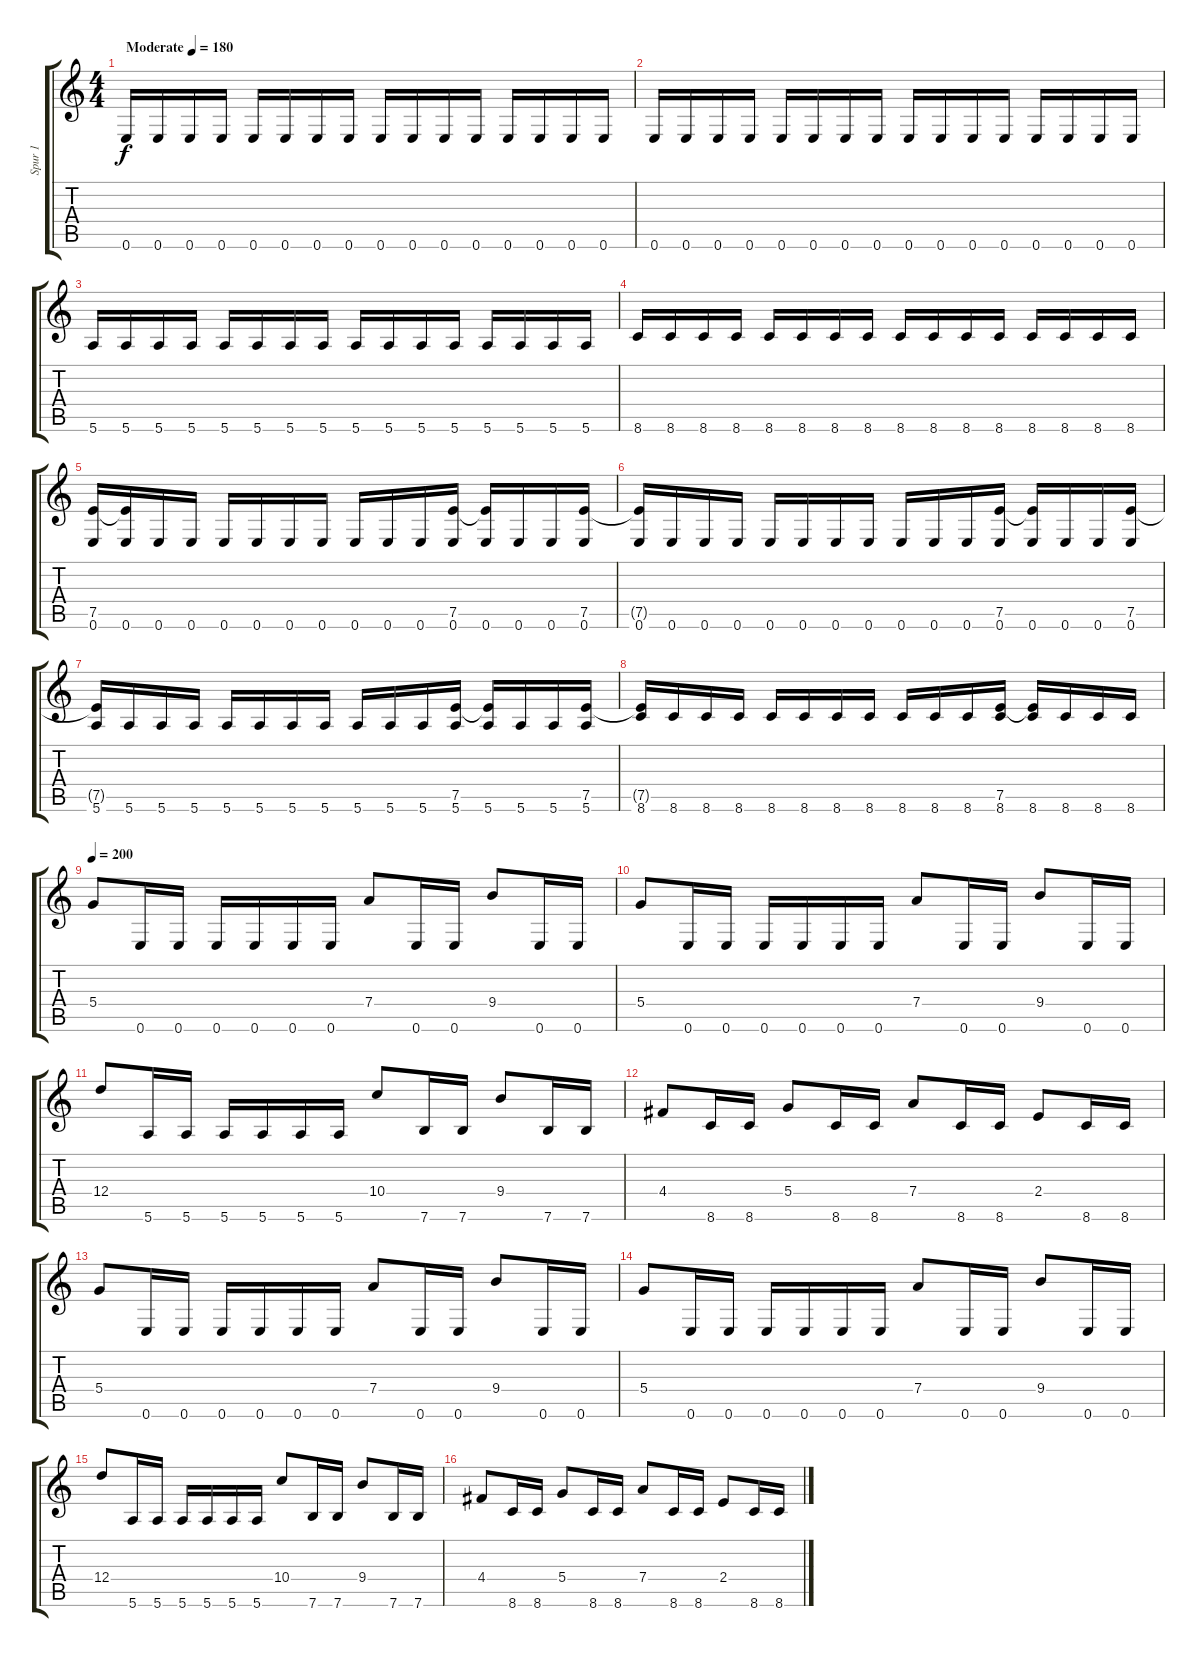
\track ("Spur 1" "Spur 1") {instrument distortionguitar}
\staff {score tabs}
\tuning (E4 B3 G3 D3 A2 E2) {hide}
\ts (4 4)
\tempo (180 "Moderate")
\clef g2
\ks c
0.6.16{dy f instrument distortionguitar} 0.6.16 0.6.16 0.6.16 0.6.16 0.6.16 0.6.16 0.6.16 0.6.16 0.6.16 0.6.16 0.6.16 0.6.16 0.6.16 0.6.16 0.6.16 |
0.6.16 0.6.16 0.6.16 0.6.16 0.6.16 0.6.16 0.6.16 0.6.16 0.6.16 0.6.16 0.6.16 0.6.16 0.6.16 0.6.16 0.6.16 0.6.16 |
5.6.16 5.6.16 5.6.16 5.6.16 5.6.16 5.6.16 5.6.16 5.6.16 5.6.16 5.6.16 5.6.16 5.6.16 5.6.16 5.6.16 5.6.16 5.6.16 |
8.6.16 8.6.16 8.6.16 8.6.16 8.6.16 8.6.16 8.6.16 8.6.16 8.6.16 8.6.16 8.6.16 8.6.16 8.6.16 8.6.16 8.6.16 8.6.16 |
(7.5 0.6).16 (7.5{t} 0.6).16 0.6.16 0.6.16 0.6.16 0.6.16 0.6.16 0.6.16 0.6.16 0.6.16 0.6.16 (7.5 0.6).16 (7.5{t} 0.6).16 0.6.16 0.6.16 (7.5 0.6).16 |
(7.5{t} 0.6).16 0.6.16 0.6.16 0.6.16 0.6.16 0.6.16 0.6.16 0.6.16 0.6.16 0.6.16 0.6.16 (7.5 0.6).16 (7.5{t} 0.6).16 0.6.16 0.6.16 (7.5 0.6).16 |
(7.5{t} 5.6).16 5.6.16 5.6.16 5.6.16 5.6.16 5.6.16 5.6.16 5.6.16 5.6.16 5.6.16 5.6.16 (7.5 5.6).16 (7.5{t} 5.6).16 5.6.16 5.6.16 (7.5 5.6).16 |
(7.5{t} 8.6).16 8.6.16 8.6.16 8.6.16 8.6.16 8.6.16 8.6.16 8.6.16 8.6.16 8.6.16 8.6.16 (7.5 8.6).16 (7.5{t} 8.6).16 8.6.16 8.6.16 8.6.16 |
\tempo 200
5.4.8 0.6.16 0.6.16 0.6.16 0.6.16 0.6.16 0.6.16 7.4.8 0.6.16 0.6.16 9.4.8 0.6.16 0.6.16 |
5.4.8 0.6.16 0.6.16 0.6.16 0.6.16 0.6.16 0.6.16 7.4.8 0.6.16 0.6.16 9.4.8 0.6.16 0.6.16 |
12.4.8 5.6.16 5.6.16 5.6.16 5.6.16 5.6.16 5.6.16 10.4.8 7.6.16 7.6.16 9.4.8 7.6.16 7.6.16 |
4.4.8 8.6.16 8.6.16 5.4.8 8.6.16 8.6.16 7.4.8 8.6.16 8.6.16 2.4.8 8.6.16 8.6.16 |
5.4.8 0.6.16 0.6.16 0.6.16 0.6.16 0.6.16 0.6.16 7.4.8 0.6.16 0.6.16 9.4.8 0.6.16 0.6.16 |
5.4.8 0.6.16 0.6.16 0.6.16 0.6.16 0.6.16 0.6.16 7.4.8 0.6.16 0.6.16 9.4.8 0.6.16 0.6.16 |
12.4.8 5.6.16 5.6.16 5.6.16 5.6.16 5.6.16 5.6.16 10.4.8 7.6.16 7.6.16 9.4.8 7.6.16 7.6.16 |
4.4.8 8.6.16 8.6.16 5.4.8 8.6.16 8.6.16 7.4.8 8.6.16 8.6.16 2.4.8 8.6.16 8.6.16
